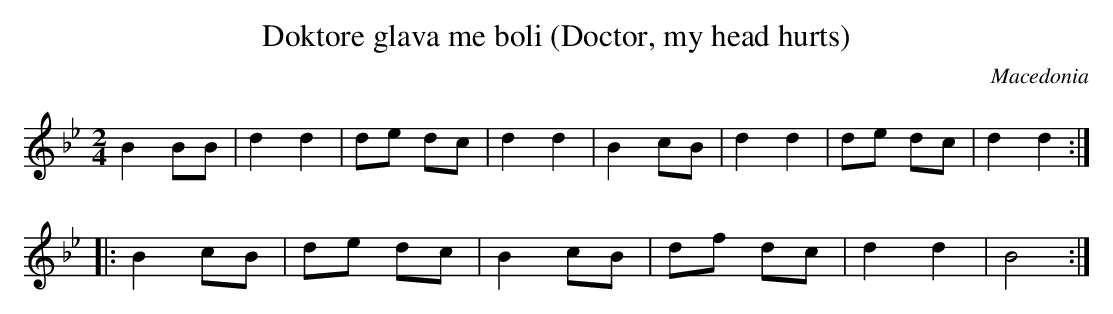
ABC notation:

X:1
T:Doktore glava me boli (Doctor, my head hurts)
L:1/8
M:2/4
O:Macedonia
K:Bb major
B2BB|d2d2|de dc|d2d2|B2cB|d2d2|de dc|d2d2::
B2cB|de dc|B2cB|df dc|d2d2|B4:|
